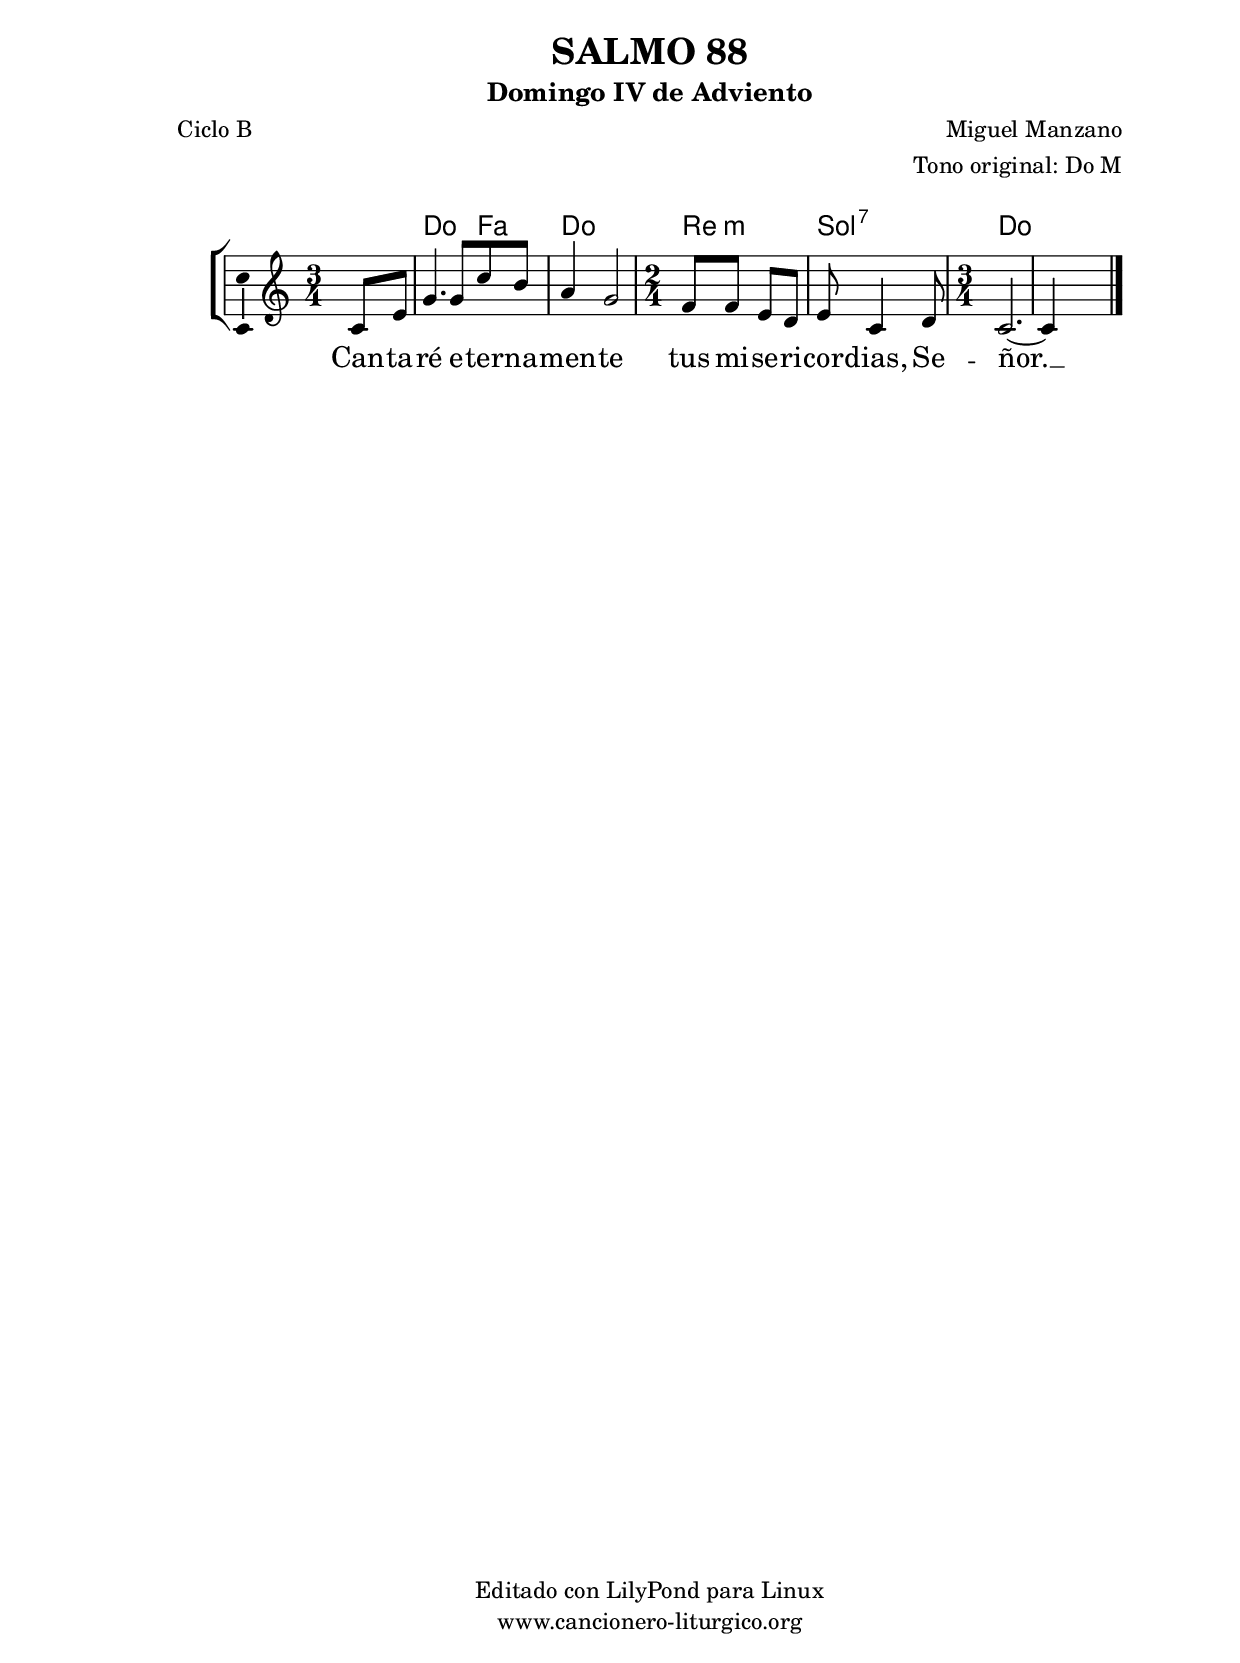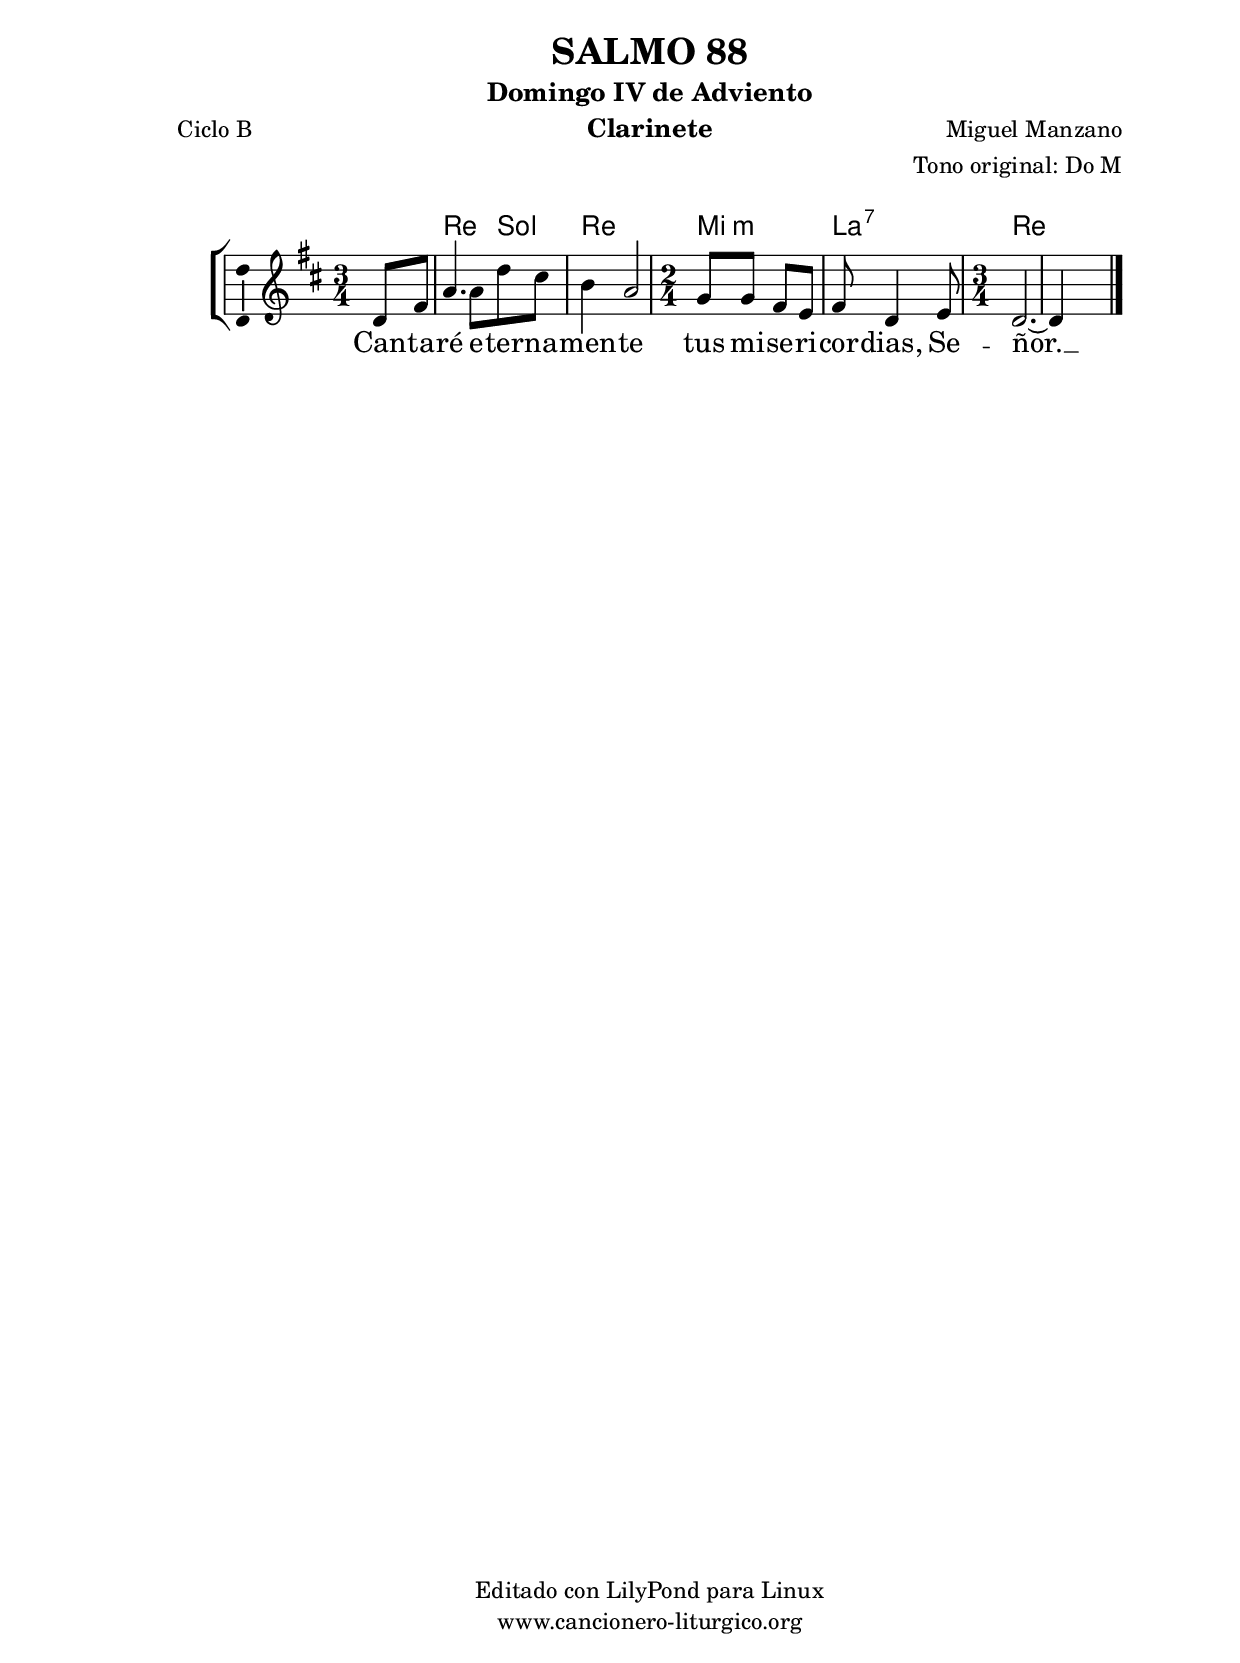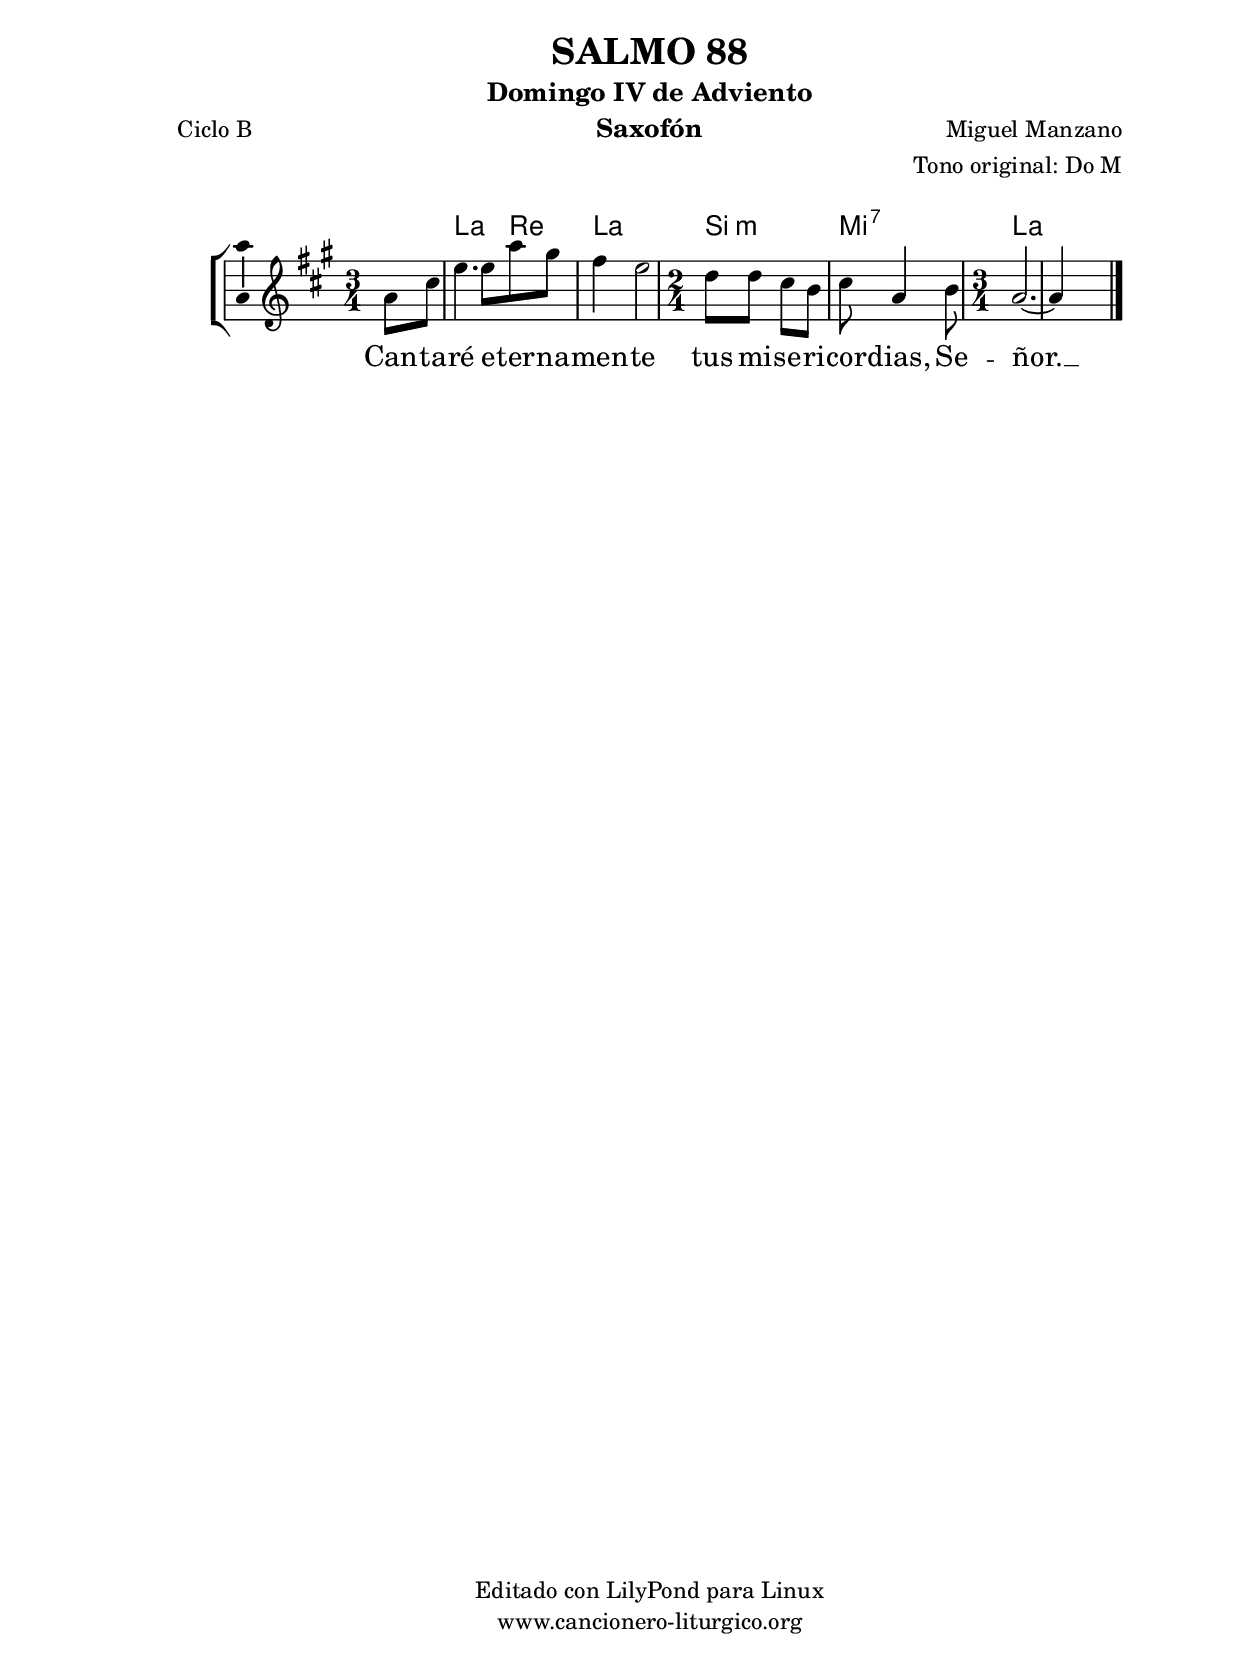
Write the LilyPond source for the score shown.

%
%para convertir .midi en .wav:
%timidity filename.midi -Ow -o finename.wav
%
%
%Para convertir de .wav a .mp3:
%lame -h -m j filename.wav
%
%
%para escuchar el midi:
%timidity nombrefichero.midi
%


%versión de lilypond para la que se ha escrito esta partitura:
\version "2.16.0"

	%Tamaño papel
	#(set-default-paper-size "a4")
	%Tamaño partitura
	#(set-global-staff-size 20)
	%No responde al pulsar sobre una nota
	#(ly:set-option 'point-and-click #f)

%parámetros del encabezamiento:
\header {
	title = "SALMO 88"
	subtitle = "Domingo IV de Adviento"
	composer = "Miguel Manzano"
	poet = "Ciclo B"
	meter = ""
	arranger = "Tono original: Do M"
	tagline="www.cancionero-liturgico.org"
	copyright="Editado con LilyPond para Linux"
	tiempo = "Adviento"
	usos = "Salmo"
	letra = "Cantaré eternamente tus misericordias, Señor."
	}

%parámetros asociados al papel:
\paper  {
	oddHeaderMarkup = \markup {\fill-line { \on-the-fly #not-first-page \fromproperty #'header:title \on-the-fly #not-first-page \fromproperty #'header:composer }}
	evenHeaderMarkup = \markup {\fill-line { \fromproperty #'header:composer \fromproperty #'header:title }}
	#(set-paper-size "a4")
	print-page-number = ##f
	first-page-number = 1
	print-first-page-number = ##f
%	head-separation = 3.0 \cm
	top-margin = 2.0 \cm
	bottom-margin = 0.5\cm
%%%	bottom-margin = -1.0\cm
	left-margin = 3.0 \cm
	line-width = 16.0 \cm 
	indent = 8\mm
	interscoreline = 2.\mm
	between-system-space = 15\mm
%	para que las partituras no llenen la hoja:
	ragged-bottom = ##t
%	idem para la última hoja:
	ragged-last-bottom = ##f
%	para que las partituras llenen el ancho del papel:
	ragged-last = ##f
	after-title-space = 2.5 \cm
%page-count=1
%system-count=8

	%Flexible Vertical Spacing
%	markup-markup-spacing =
%	#'((basic-distance . 15) (minimum-distance . 15) (padding . 3))
	markup-system-spacing =
	#'((basic-distance . 15) (minimum-distance . 15) (padding . 3))
	system-system-spacing =
	#'((basic-distance . 15) (minimum-distance . 15) (padding . 3))
	score-system-spacing =
	#'((basic-distance . 15) (minimum-distance . 15) (padding . 5))
%	top-system-spacing = % header
%	#'((basic-distance . 8) (minimum-distance . 0) (padding . 3))
%	top-markup-spacing =
%	#'((basic-distance . 20) (minimum-distance . 20) (padding . 3))
	last-bottom-spacing = % footer
	#'((basic-distance . 5) (minimum-distance . 5) (padding . 3))
%	score-markup-spacing =
%	#'((basic-distance . 16) (minimum-distance . 13) (padding . 3))

	}


%parámetros que afectan a toda la partitura:
global =  {
	%clave de sol (G):
	\clef G
	%armadura:
%	\transpose d e
	\key c \major
	\tempo 4=100
	\set Score.tempoHideNote = ##t
	}


acordes = {
	\italianChords
	\chordmode {
%	\transpose d e
{

s2.
c2 f4
c2.
d2:m
g:7
c2.

	}
	}
}

melodia = 
%\transpose d e
{
	\relative c'{

\time 3/4
s2 c8 e
g4. g8 c b
a4 g2

\time 2/4
f8 f e d
e8 c4 d8

\time 3/4
c2.~
c4 s2

	\bar "|."
	}
	}


texto = \lyricmode {
Can -- ta -- ré e -- ter -- na -- men -- te tus mi -- se -- ri -- cor -- dias, Se -- ñor. __
	}


acordesStaff = \context ChordNames = acordesStaff <<
	\set chordChanges = ##t
	\acordes
	>>


vozStaff = \context Voice = vozStaff
\with {\consists "Ambitus_engraver"}
<<
%	\set Staff.instrumentName = ""
%	\set Staff.shortInstrumentName = ""
%	\set Staff.midiInstrument = #"clarinet"
%	\set Staff.midiInstrument = #"cello"
%	\set Staff.midiInstrument = #"flute"
	\set Staff.midiInstrument = #"electric guitar (jazz)"
%	\set Staff.midiInstrument = #"english horn"
%	\set Staff.midiInstrument = #"violin"
%	\set Staff.midiInstrument = #"glockenspiel"
	\set Staff.midiMinimumVolume = #0.7
	\set Staff.midiMaximumVolume = #0.9
	\global
	\melodia
	>>


textoStaff = \context Lyrics = textoStaff <<
	\lyricsto vozStaff \texto
	>>

\book {
	\score {
		\context ChoirStaff {
			\override StaffGroup.SystemStartBracket #'collapse-height = #1
			\override Score.SystemStartBar #'collapse-height = #1
			<<
			\acordesStaff
			\vozStaff
			\textoStaff
			>>
			}
		\layout {
	    		\context {
				\Lyrics
				\override LyricText #'font-size = #2
				}
	   		 \context {
				\Score
				%fontSize = #3
				\override StaffSymbol #'staff-space = #(magstep +3)
				%\override Beam #'thickness = #0.55
				%\override SpacingSpanner #'spacing-increment = #1.0
				%\override Slur #'height-limit = #1.5
				}
			}
		}
	\score {
		\unfoldRepeats
		\context ChoirStaff {
			<<
			\acordesStaff
			\vozStaff
			>>
			}
		\midi {
	  		\context {
	  			\Score
				tempoWholesPerMinute = #(ly:make-moment 70 4)
				}
			}
		}
	}

%Partitura para clarinete
#(define output-suffix "C")
\book {
	\header{
		instrument = "Clarinete"
		}
	\score {
		\context ChoirStaff {
			\override StaffGroup.SystemStartBracket #'collapse-height = #1
			\override Score.SystemStartBar #'collapse-height = #1
\transpose c d
			<<
			\acordesStaff
			\vozStaff
			\textoStaff
			>>
			}
		\layout {
	    		\context {
				\Lyrics
				\override LyricText #'font-size = #2
				}
	   		 \context {
				\Score
				%fontSize = #3
				\override StaffSymbol #'staff-space = #(magstep +3)
				%\override Beam #'thickness = #0.55
				%\override SpacingSpanner #'spacing-increment = #1.0
				%\override Slur #'height-limit = #1.5
				}
			}
		}
	}

%Partitura para saxofón
#(define output-suffix "S")
\book {
	\header{
		instrument = "Saxofón"
		}
	\score {
		\context ChoirStaff {
			\override StaffGroup.SystemStartBracket #'collapse-height = #1
			\override Score.SystemStartBar #'collapse-height = #1
\transpose c a
			<<
			\acordesStaff
			\vozStaff
			\textoStaff
			>>
			}
		\layout {
	    		\context {
				\Lyrics
				\override LyricText #'font-size = #2
				}
	   		 \context {
				\Score
				%fontSize = #3
				\override StaffSymbol #'staff-space = #(magstep +3)
				%\override Beam #'thickness = #0.55
				%\override SpacingSpanner #'spacing-increment = #1.0
				%\override Slur #'height-limit = #1.5
				}
			}
		}
	}

